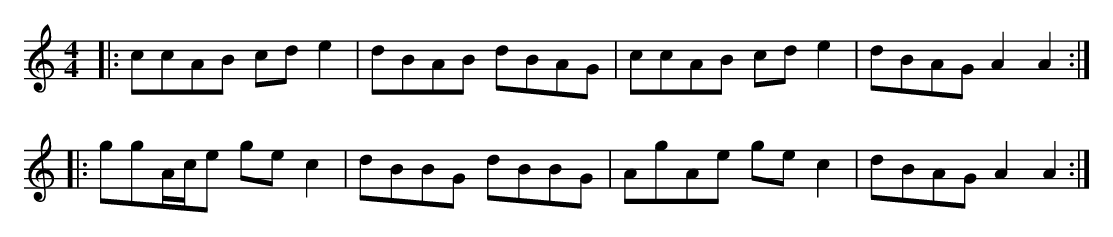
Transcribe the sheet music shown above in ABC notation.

X:1
M:4/4
K:Amin
|:ccAB cde2|dBAB dBAG|ccAB cde2|dBAG A2A2:|
|:ggA/c/e gec2|dBBG dBBG|AgAe gec2|dBAG A2A2:|
